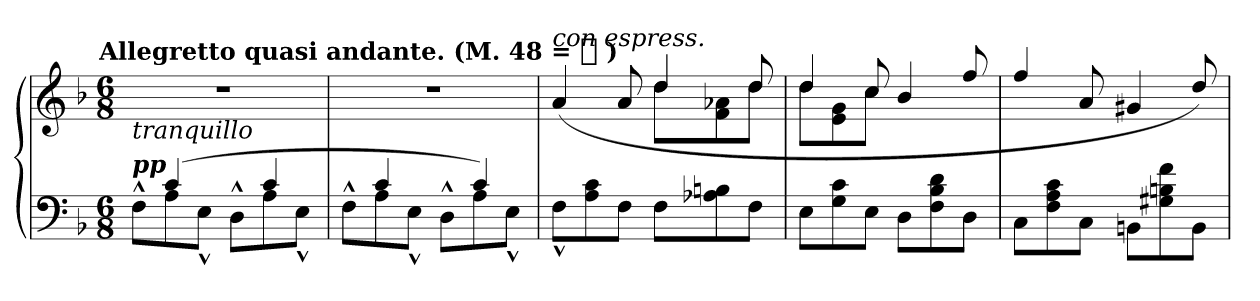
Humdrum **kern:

**kern	**kern
*part1	*part1
*staff2	*staff1
*clefF4	*clefG2
*k[b-]	*k[b-]
!!LO:TX:omd:t=Allegretto quasi andante. (M. 48 = [quarter] )
*M6/8	*M6/8
*MM120	*MM120
=1	=1
*^	*
!	!	!LO:TX:b:i:t=tranquillo
!LO:TX:a:Bi:t=pp	!	!
8ryy	8F^^\L	2.r
(>4c/	8A\	.
.	8E^^\J	.
8ryy	8D^^\L	.
4c/	8A\	.
.	8E^^\J	.
=2	=2	=2
8ryy	8F^^\L	2.r
4c/	8A\	.
.	8E^^\J	.
8ryy	8D^^\L	.
4c/)	8A\	.
.	8E^^\J	.
=3	=3	=3
*	*	*^
!	!	!LO:TX:a:i:t=con espress.	!
2.ryy	8F^^\L	(>4a/	4.ryy
.	8A\ 8c\	.	.
.	8F\J	8a/	.
.	8F\L	4dd/	8dd\L
.	8A-X\ 8Bn\	.	8f\ 8a-X\
.	8F\J	8dd/	8dd\J
*v	*v	*	*
=4	=4	=4
8E\L	4dd/	8dd\L
8G\ 8c\	.	8e\ 8g\
8E\J	8cc/	8cc\J
8D\L	4b-/	4.ryy
8F\ 8B-\ 8d\	.	.
8D\J	8ff/	.
=5	=5	=5
8C\L	4ff/	2.ryy
8F\ 8A\ 8c\	.	.
8C\J	8a/	.
8BBn\L	4g#X/	.
8G#X\ 8Bn\ 8f\	.	.
8BB\J	8dd/)	.
*	*v	*v
=	=
*-	*-
